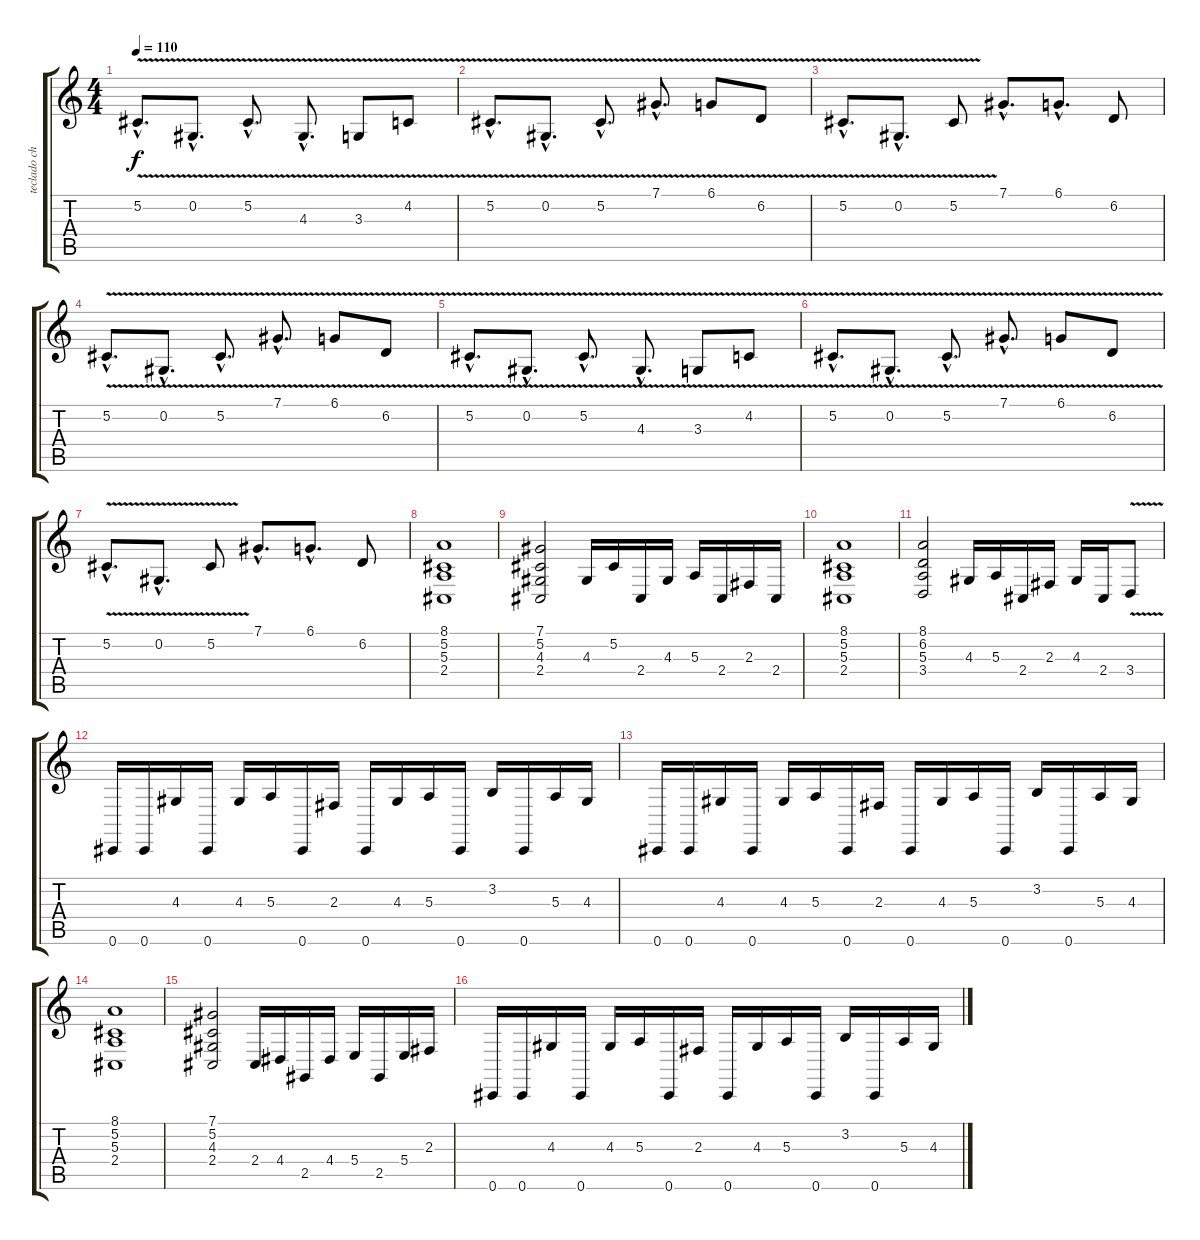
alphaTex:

\track ("teclado chato O.O" "teclado ch") {instrument lead1square}
\staff {score tabs}
\tuning (Db4 Ab3 E3 B2 Gb2 Db2) {hide}
\ts (4 4)
\tempo 110
\clef g2
\ks c
5.2{v hac}.8{d dy f} 0.2{v hac}.8{d} 5.2{v hac}.8{d} 4.3{v hac}.8{d} 3.3{v}.8 4.2{v}.8 |
5.2{v hac}.8{d} 0.2{v hac}.8{d} 5.2{v hac}.8{d} 7.1{v hac}.8{d} 6.1{v}.8 6.2{v}.8 |
5.2{v hac}.8{d} 0.2{v hac}.8{d} 5.2{v}.8 7.1{hac}.8{d} 6.1{hac}.8{d} 6.2.8 |
5.2{v hac}.8{d} 0.2{v hac}.8{d} 5.2{v hac}.8{d} 7.1{v hac}.8{d} 6.1{v}.8 6.2{v}.8 |
5.2{v hac}.8{d} 0.2{v hac}.8{d} 5.2{v hac}.8{d} 4.3{v hac}.8{d} 3.3{v}.8 4.2{v}.8 |
5.2{v hac}.8{d} 0.2{v hac}.8{d} 5.2{v hac}.8{d} 7.1{v hac}.8{d} 6.1{v}.8 6.2{v}.8 |
5.2{v hac}.8{d} 0.2{v hac}.8{d} 5.2{v}.8 7.1{hac}.8{d} 6.1{hac}.8{d} 6.2.8 |
(8.1 5.2 5.3 2.4).1{volume 8 instrument choiraahs} |
(7.1 5.2 4.3 2.4).2 4.3.16{volume 14 instrument lead1square} 5.2.16 2.4.16 4.3.16 5.3.16 2.4.16 2.3.16 2.4.16 |
(8.1 5.2 5.3 2.4).1{volume 8 instrument choiraahs} |
(8.1 6.2 5.3 3.4).2 4.3.16{volume 14 instrument lead1square} 5.3.16 2.4.16 2.3.16 4.3.16 2.4.16 3.4{v}.8 |
0.6.16{volume 12 instrument lead1square} 0.6.16 4.3.16 0.6.16 4.3.16 5.3.16 0.6.16 2.3.16 0.6.16 4.3.16 5.3.16 0.6.16 3.2.16 0.6.16 5.3.16 4.3.16 |
0.6.16 0.6.16 4.3.16 0.6.16 4.3.16 5.3.16 0.6.16 2.3.16 0.6.16 4.3.16 5.3.16 0.6.16 3.2.16 0.6.16 5.3.16 4.3.16 |
(8.1 5.2 5.3 2.4).1{volume 8 instrument choiraahs} |
(7.1 5.2 4.3 2.4).2 2.4.16{volume 14 instrument lead1square} 4.4.16 2.5.16 4.4.16 5.4.16 2.5.16 5.4.16 2.3.16 |
0.6.16{volume 14 instrument lead1square} 0.6.16 4.3.16 0.6.16 4.3.16 5.3.16 0.6.16 2.3.16 0.6.16 4.3.16 5.3.16 0.6.16 3.2.16 0.6.16 5.3.16 4.3.16
